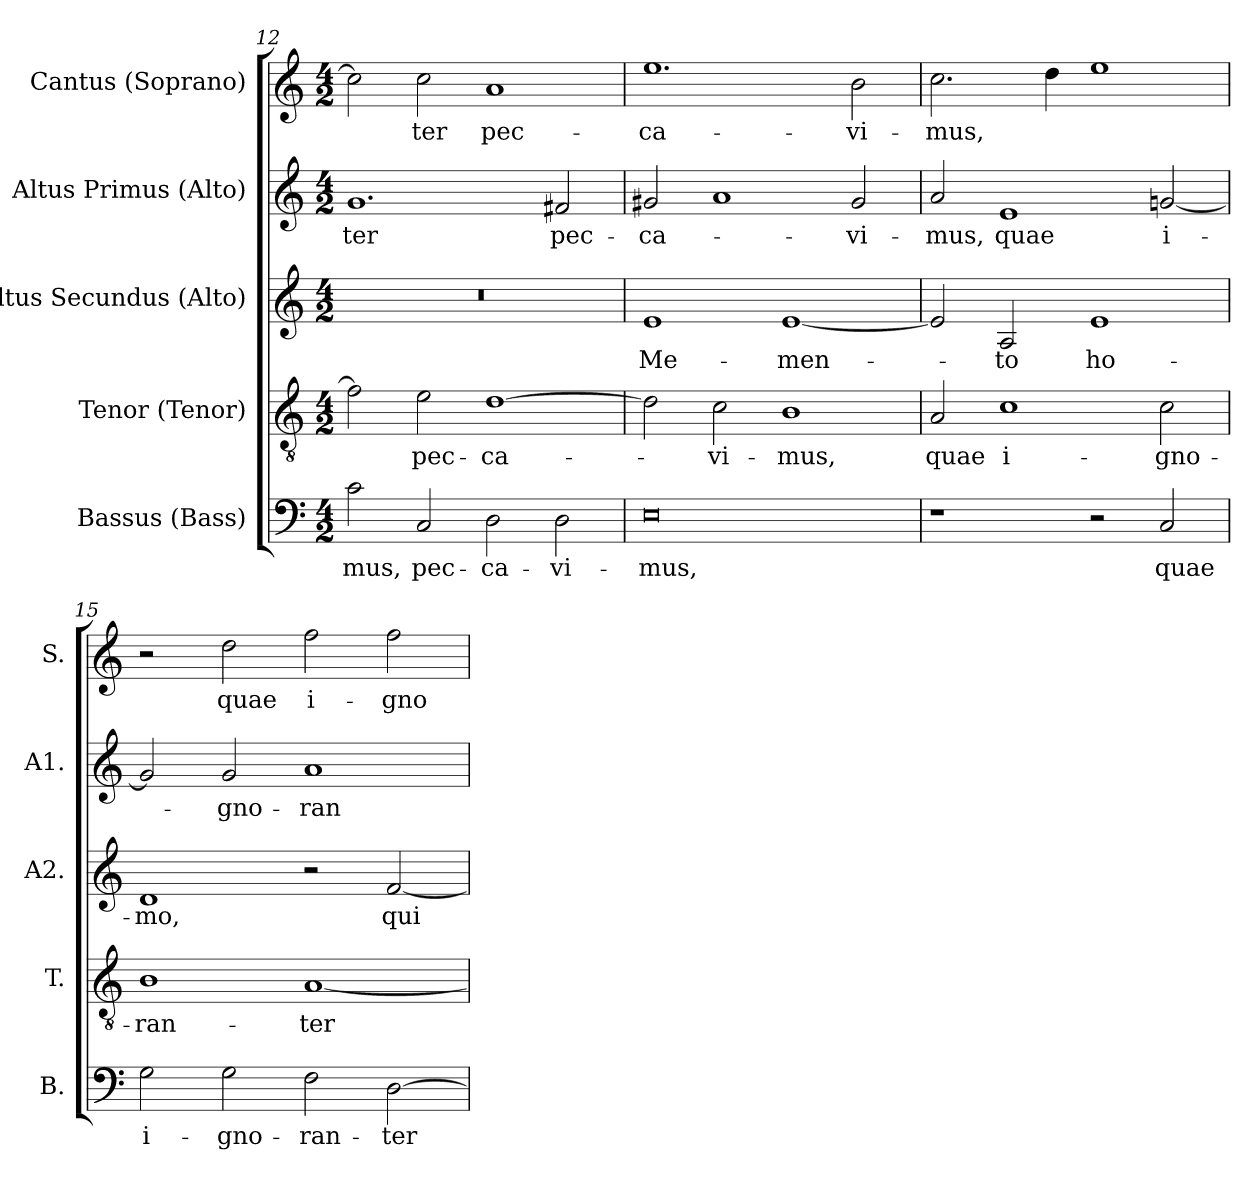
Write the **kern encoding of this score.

**kern	**text	**kern	**text	**kern	**text	**kern	**text	**kern	**text
*part5	*part5	*part4	*part4	*part3	*part3	*part2	*part2	*part1	*part1
*staff5	*staff5	*staff4	*staff4	*staff3	*staff3	*staff2	*staff2	*staff1	*staff1
*I"Bassus (Bass)	*	*I"Tenor (Tenor)	*	*I"Altus Secundus (Alto)	*	*I"Altus Primus (Alto)	*	*I"Cantus (Soprano)	*
*I'B.	*	*I'T.	*	*I'A2.	*	*I'A1.	*	*I'S.	*
*clefF4	*	*clefGv2	*	*clefG2	*	*clefG2	*	*clefG2	*
*	*	*ITrd7c12	*	*	*	*	*	*	*
*k[]	*	*k[]	*	*k[]	*	*k[]	*	*k[]	*
*C:	*	*C:	*	*C:	*	*C:	*	*C:	*
*M4/2	*	*M4/2	*	*M4/2	*	*M4/2	*	*M4/2	*
=12	=12	=12	=12	=12	=12	=12	=12	=12	=12
!	!LO:LY:b:color=#000000	!	!	!LO:N:vis=1	!	!	!	!	!
!	!	!	!	!	!	!	!LO:LY:b:color=#000000	!	!
2ci\	-mus,	2Fi\]	.	0r	.	1.gi	-ter	2cci\]	.
!	!LO:LY:b:color=#000000	!	!	!	!	!	!	!	!
!	!	!	!LO:LY:b:color=#000000	!	!	!	!	!	!
!	!	!	!	!	!	!	!	!	!LO:LY:b:color=#000000
2Ci/	pec-	2Ei\	pec-	.	.	.	.	2cci\	-ter
!	!LO:LY:b:color=#000000	!	!	!	!	!	!	!	!
!	!	!	!LO:LY:b:color=#000000	!	!	!	!	!	!
!	!	!	!	!	!	!	!	!	!LO:LY:b:color=#000000
2Di\	-ca-	[1Di	-ca-	.	.	.	.	1ai	pec-
!	!LO:LY:b:color=#000000	!	!	!	!	!	!	!	!
!	!	!	!	!	!	!	!LO:LY:b:color=#000000	!	!
2Di\	-vi-	.	.	.	.	2f#Xi/	pec-	.	.
=13	=13	=13	=13	=13	=13	=13	=13	=13	=13
!	!LO:LY:b:color=#000000	!	!	!	!	!	!	!	!
!	!	!	!	!	!LO:LY:b:color=#000000	!	!	!	!
!	!	!	!	!	!	!	!LO:LY:b:color=#000000	!	!
!	!	!	!	!	!	!	!	!	!LO:LY:b:color=#000000
0Ei	-mus,	2Di\]	.	1ei	Me-	2g#Xi/	-ca-	1.eei	-ca-
!	!	!	!LO:LY:b:color=#000000	!	!	!	!	!	!
.	.	2Ci\	-vi-	.	.	1ai	.	.	.
!	!	!	!LO:LY:b:color=#000000	!	!	!	!	!	!
!	!	!	!	!	!LO:LY:b:color=#000000	!	!	!	!
.	.	1BBi	-mus,	[1ei	-men-	.	.	.	.
!	!	!	!	!	!	!	!LO:LY:b:color=#000000	!	!
!	!	!	!	!	!	!	!	!	!LO:LY:b:color=#000000
.	.	.	.	.	.	2g#i/	-vi-	2bi\	-vi-
=14	=14	=14	=14	=14	=14	=14	=14	=14	=14
!	!	!	!LO:LY:b:color=#000000	!	!	!	!	!	!
!	!	!	!	!	!	!	!LO:LY:b:color=#000000	!	!
!	!	!	!	!	!	!	!	!	!LO:LY:b:color=#000000
1r	.	2AAi/	quae	2ei/]	.	2ai/	-mus,	2.cci\	-mus,
!	!	!	!LO:LY:b:color=#000000	!	!	!	!	!	!
!	!	!	!	!	!LO:LY:b:color=#000000	!	!	!	!
!	!	!	!	!	!	!	!LO:LY:b:color=#000000	!	!
.	.	1Ci	i-	2Ai/	-to	1ei	quae	.	.
.	.	.	.	.	.	.	.	4ddi\	.
!	!	!	!	!	!LO:LY:b:color=#000000	!	!	!	!
2r	.	.	.	1ei	ho-	.	.	1eei	.
!	!LO:LY:b:color=#000000	!	!	!	!	!	!	!	!
!	!	!	!LO:LY:b:color=#000000	!	!	!	!	!	!
!	!	!	!	!	!	!	!LO:LY:b:color=#000000	!	!
2Ci/	quae	2Ci\	-gno-	.	.	[2gni/	i-	.	.
!!LO:PB:g=z
=15	=15	=15	=15	=15	=15	=15	=15	=15	=15
!	!LO:LY:b:color=#000000	!	!	!	!	!	!	!	!
!	!	!	!LO:LY:b:color=#000000	!	!	!	!	!	!
!	!	!	!	!	!LO:LY:b:color=#000000	!	!	!	!
2Gi\	i-	1BBi	-ran-	1di	-mo,	2gi/]	.	2r	.
!	!LO:LY:b:color=#000000	!	!	!	!	!	!	!	!
!	!	!	!	!	!	!	!LO:LY:b:color=#000000	!	!
!	!	!	!	!	!	!	!	!	!LO:LY:b:color=#000000
2Gi\	-gno-	.	.	.	.	2gi/	-gno-	2ddi\	quae
!	!LO:LY:b:color=#000000	!	!	!	!	!	!	!	!
!	!	!	!LO:LY:b:color=#000000	!	!	!	!	!	!
!	!	!	!	!	!	!	!LO:LY:b:color=#000000	!	!
!	!	!	!	!	!	!	!	!	!LO:LY:b:color=#000000
2Fi\	-ran-	[1AAi	-ter	2r	.	1ai	-ran-	2ffi\	i-
!	!LO:LY:b:color=#000000	!	!	!	!	!	!	!	!
!	!	!	!	!	!LO:LY:b:color=#000000	!	!	!	!
!	!	!	!	!	!	!	!	!	!LO:LY:b:color=#000000
[2Di\	-ter	.	.	[2fi/	qui-	.	.	2ffi\	-gno-
=	=	=	=	=	=	=	=	=	=
*-	*-	*-	*-	*-	*-	*-	*-	*-	*-
